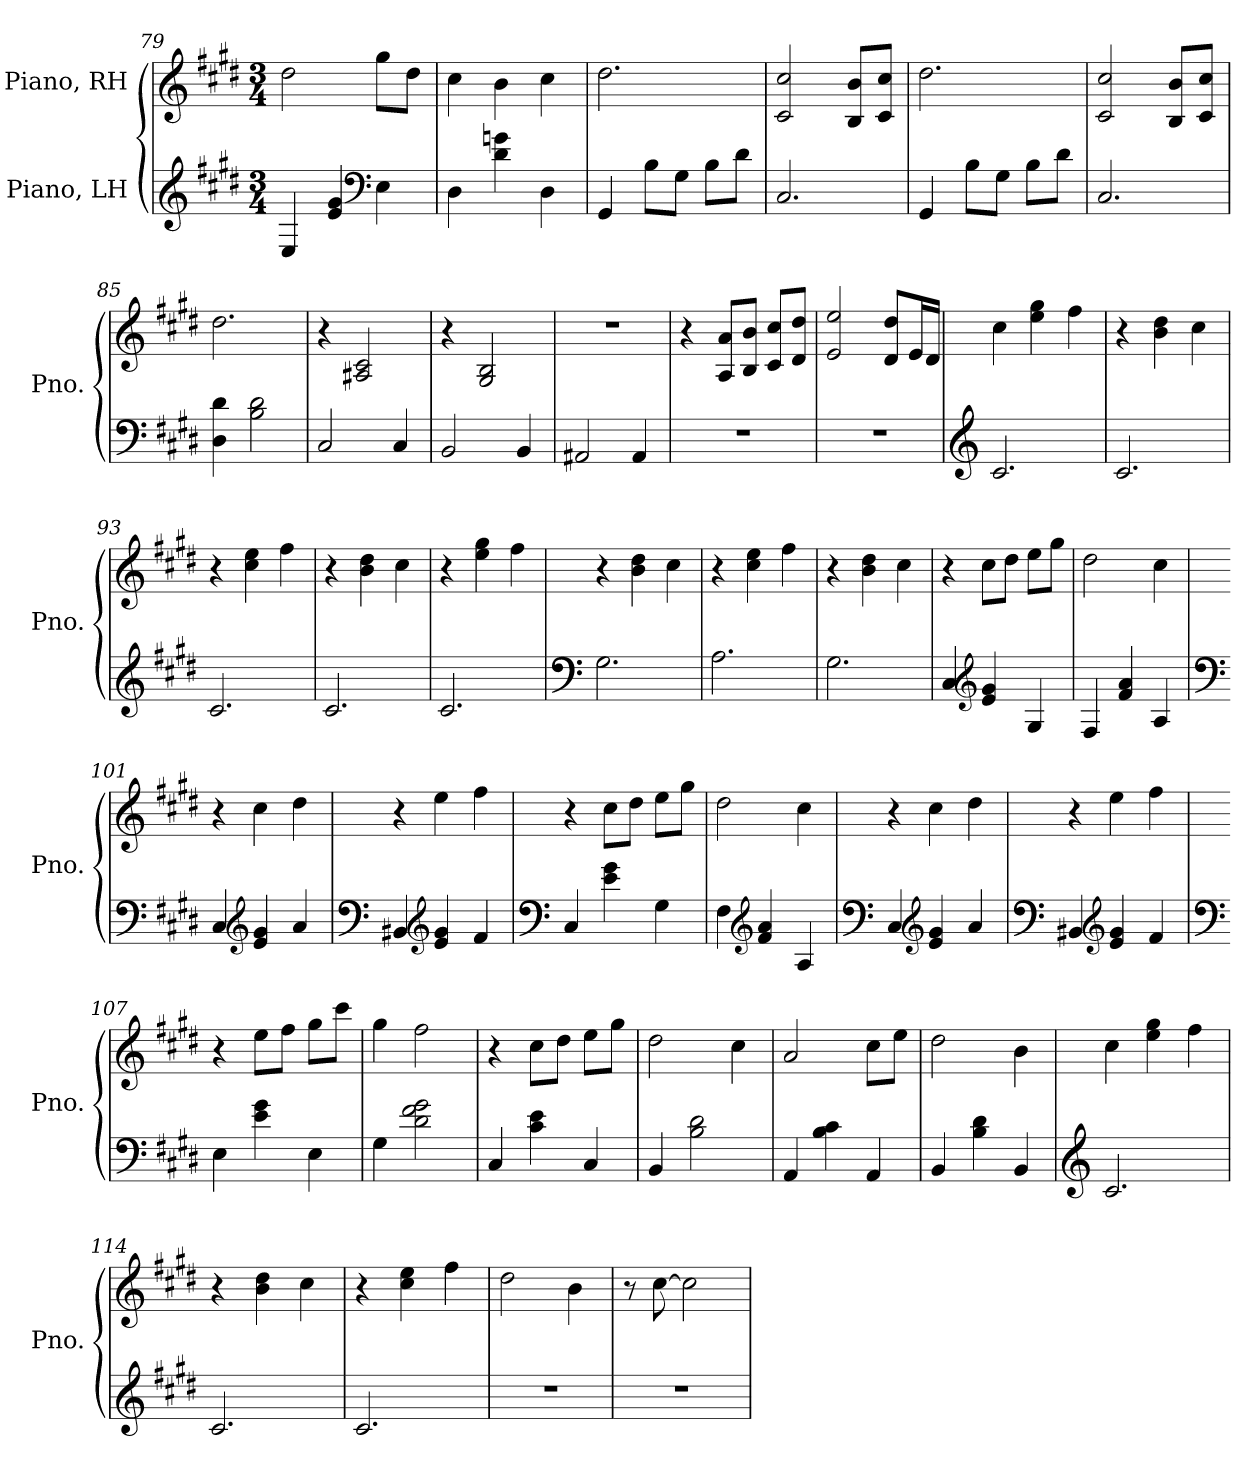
**kern	**kern
*part2	*part1
*staff2	*staff1
*I"Piano, LH	*I"Piano, RH
*I'Pno.	*I'Pno.
*clefG2	*clefG2
*k[f#c#g#d#]	*k[f#c#g#d#]
*M3/4	*M3/4
=79	=79
4E/	2dd#\
4e/ 4g#/	.
*clefF4	*
4E\	8gg#\L
.	8dd#\J
=80	=80
4D#\	4cc#\
4d#\ 4gn\	4b\
4D#\	4cc#\
=81	=81
4GG#/	2.dd#\
8B\L	.
8G#\J	.
8B\L	.
8d#\J	.
=82	=82
2.C#/	2c#/ 2cc#/
.	8B/ 8b/L
.	8c#/ 8cc#/J
=83	=83
4GG#/	2.dd#\
8B\L	.
8G#\J	.
8B\L	.
8d#\J	.
=84	=84
2.C#/	2c#/ 2cc#/
.	8B/ 8b/L
.	8c#/ 8cc#/J
!!LO:LB:g=z
=85	=85
4D#\ 4d#\	2.dd#\
2B\ 2d#\	.
=86	=86
2C#/	4r
.	2A#X/ 2c#/
4C#/	.
=87	=87
2BB/	4r
.	2G#/ 2B/
4BB/	.
=88	=88
2AA#X/	2.r
4AA#/	.
=89	=89
2.r	4r
.	8A/ 8a/L
.	8B/ 8b/J
.	8c#/ 8cc#/L
.	8d#/ 8dd#/J
=90	=90
2.r	2e/ 2ee/
.	8d#/ 8dd#/L
.	16e/L
.	16d#/JJ
=91	=91
*clefG2	*
2.c#/	4cc#\
.	4ee\ 4gg#\
.	4ff#\
=92	=92
2.c#/	4r
.	4b\ 4dd#\
.	4cc#\
=93	=93
2.c#/	4r
.	4cc#\ 4ee\
.	4ff#\
!!LO:PB:g=z
=94	=94
2.c#/	4r
.	4b\ 4dd#\
.	4cc#\
=95	=95
2.c#/	4r
.	4ee\ 4gg#\
.	4ff#\
=96	=96
*clefF4	*
2.G#\	4r
.	4b\ 4dd#\
.	4cc#\
=97	=97
2.A\	4r
.	4cc#\ 4ee\
.	4ff#\
=98	=98
2.G#\	4r
.	4b\ 4dd#\
.	4cc#\
=99	=99
4C#/	4r
*clefG2	*
4e/ 4g#/	8cc#\L
.	8dd#\J
4G#/	8ee\L
.	8gg#\J
=100	=100
4F#/	2dd#\
4f#/ 4a/	.
4A/	4cc#\
=101	=101
*clefF4	*
4C#/	4r
*clefG2	*
4e/ 4g#/	4cc#\
4a/	4dd#\
!!LO:LB:g=z
=102	=102
*clefF4	*
4BB#X/	4r
*clefG2	*
4e/ 4g#/	4ee\
4f#/	4ff#\
=103	=103
*clefF4	*
4C#/	4r
4e\ 4g#\	8cc#\L
.	8dd#\J
4G#\	8ee\L
.	8gg#\J
=104	=104
4F#\	2dd#\
*clefG2	*
4f#/ 4a/	.
4A/	4cc#\
=105	=105
*clefF4	*
4C#/	4r
*clefG2	*
4e/ 4g#/	4cc#\
4a/	4dd#\
=106	=106
*clefF4	*
4BB#X/	4r
*clefG2	*
4e/ 4g#/	4ee\
4f#/	4ff#\
=107	=107
*clefF4	*
4E\	4r
4e\ 4g#\	8ee\L
.	8ff#\J
4E\	8gg#\L
.	8ccc#\J
!!LO:LB:g=z
=108	=108
4G#\	4gg#\
2d#\ 2f#\ 2g#\	2ff#\
=109	=109
4C#/	4r
4c#\ 4e\	8cc#\L
.	8dd#\J
4C#/	8ee\L
.	8gg#\J
=110	=110
4BB/	2dd#\
2B\ 2d#\	.
.	4cc#\
=111	=111
4AA/	2a/
4B\ 4c#\	.
4AA/	8cc#\L
.	8ee\J
=112	=112
4BB/	2dd#\
4B\ 4d#\	.
4BB/	4b\
=113	=113
*clefG2	*
2.c#/	4cc#\
.	4ee\ 4gg#\
.	4ff#\
=114	=114
2.c#/	4r
.	4b\ 4dd#\
.	4cc#\
=115	=115
2.c#/	4r
.	4cc#\ 4ee\
.	4ff#\
=116	=116
2.r	2dd#\
.	4b\
!!LO:LB:g=z
=117	=117
2.r	8r
.	[8cc#\
.	2cc#\]
=	=
*-	*-
